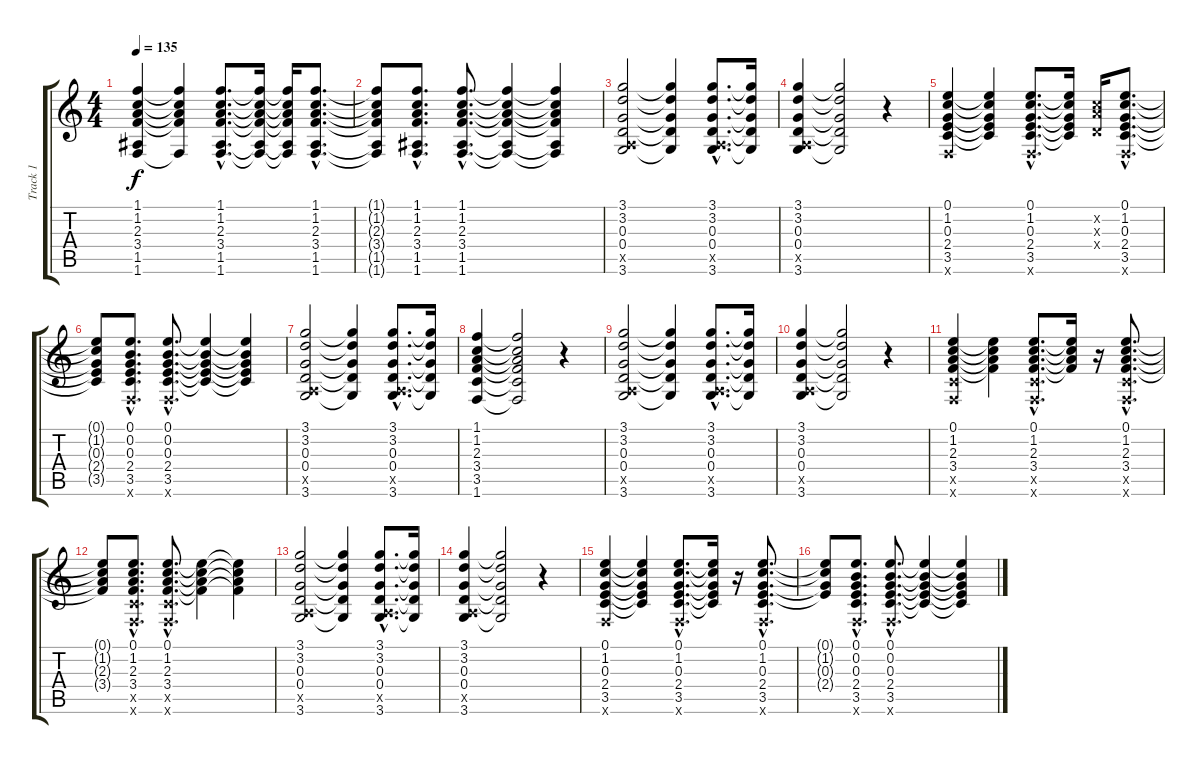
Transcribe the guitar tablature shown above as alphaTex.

\track ("Track 1" "Track 1") {instrument overdrivenguitar}
\staff {score tabs}
\tuning (E4 B3 G3 D3 A2 E2) {hide}
\ts (4 4)
\tempo 135
\clef g2
\ks c
(1.1 1.2 2.3 3.4 1.5 1.6).4{dy f} (1.1{t} 1.2{t} 2.3{t} 3.4{t} 1.6{t}).4 (1.1{hac} 1.2{hac} 2.3{hac} 3.4{hac} 1.5{hac} 1.6{hac}).8{d} (1.1{t} 1.2{t} 2.3{t} 3.4{t} 1.5{t} 1.6{t}).16 (1.1{t} 1.2{t} 2.3{t} 3.4{t} 1.5{t} 1.6{t}).16 (1.1{hac} 1.2{hac} 2.3{hac} 3.4{hac} 1.5{hac} 1.6{hac}).8{d} |
(1.1{t} 1.2{t} 2.3{t} 3.4{t} 1.5{t} 1.6{t}).8 (1.1{hac} 1.2{hac} 2.3{hac} 3.4{hac} 1.5{hac} 1.6{hac}).8{d} (1.1{hac} 1.2{hac} 2.3{hac} 3.4{hac} 1.5{hac} 1.6{hac}).8{d} (1.1{t} 1.2{t} 2.3{t} 3.4{t} 1.5{t} 1.6{t}).4 (1.1{t} 1.2{t} 2.3{t} 3.4{t} 1.5{t} 1.6{t}).4 |
(3.1 3.2 0.3 0.4 0.5{x} 3.6).2 (3.1{t} 3.2{t} 0.3{t} 0.4{t} 3.6{t}).4 (3.1{hac} 3.2{hac} 0.3{hac} 0.4{hac} 0.5{hac x} 3.6{hac}).8{d} (3.1{t} 3.2{t} 0.3{t} 0.4{t} 3.6{t}).16 |
(3.1 3.2 0.3 0.4 0.5{x} 3.6).4 (3.1{t} 3.2{t} 0.3{t} 0.4{t} 3.6{t}).2 r.4 |
(0.1 1.2 0.3 2.4 3.5 1.6{x}).4 (0.1{t} 1.2{t} 0.3{t} 2.4{t} 3.5{t}).4 (0.1{hac} 1.2{hac} 0.3{hac} 2.4{hac} 3.5{hac} 1.6{hac x}).8{d} (0.1{t} 1.2{t} 0.3{t} 2.4{t} 3.5{t}).16 (1.2{x} 2.3{x} 0.4{x}).16 (0.1{hac} 1.2{hac} 0.3{hac} 2.4{hac} 3.5{hac} 1.6{hac x}).8{d} |
(0.1{t} 1.2{t} 0.3{t} 2.4{t} 3.5{t}).8 (0.1{hac} 0.2{hac} 0.3{hac} 2.4{hac} 3.5{hac} 1.6{hac x}).8{d} (0.1{hac} 0.2{hac} 0.3{hac} 2.4{hac} 3.5{hac} 1.6{hac x}).8{d} (0.1{t} 0.2{t} 0.3{t} 2.4{t} 3.5{t}).4 (0.1{t} 0.2{t} 0.3{t} 2.4{t} 3.5{t}).4 |
(3.1 3.2 0.3 0.4 0.5{x} 3.6).2 (3.1{t} 3.2{t} 0.3{t} 0.4{t} 3.6{t}).4 (3.1{hac} 3.2{hac} 0.3{hac} 0.4{hac} 0.5{hac x} 3.6{hac}).8{d} (3.1{t} 3.2{t} 0.3{t} 0.4{t} 3.6{t}).16 |
(1.1 1.2 2.3 3.4 3.5 1.6).4 (1.1{t} 1.2{t} 2.3{t} 3.4{t} 3.5{t} 1.6{t}).2 r.4 |
(3.1 3.2 0.3 0.4 0.5{x} 3.6).2 (3.1{t} 3.2{t} 0.3{t} 0.4{t} 3.6{t}).4 (3.1{hac} 3.2{hac} 0.3{hac} 0.4{hac} 0.5{hac x} 3.6{hac}).8{d} (3.1{t} 3.2{t} 0.3{t} 0.4{t} 3.6{t}).16 |
(3.1 3.2 0.3 0.4 0.5{x} 3.6).4 (3.1{t} 3.2{t} 0.3{t} 0.4{t} 3.6{t}).2 r.4 |
(0.1 1.2 2.3 3.4 3.5{x} 1.6{x}).4 (0.1{t} 1.2{t} 2.3{t} 3.4{t}).4 (0.1{hac} 1.2{hac} 2.3{hac} 3.4{hac} 3.5{hac x} 1.6{hac x}).8{d} (0.1{t} 1.2{t} 2.3{t} 3.4{t}).16 r.16 (0.1{hac} 1.2{hac} 2.3{hac} 3.4{hac} 3.5{hac x} 1.6{hac x}).8{d} |
(0.1{t} 1.2{t} 2.3{t} 3.4{t}).8 (0.1{hac} 1.2{hac} 2.3{hac} 3.4{hac} 3.5{hac x} 1.6{hac x}).8{d} (0.1{hac} 1.2{hac} 2.3{hac} 3.4{hac} 3.5{hac x} 1.6{hac x}).8{d} (0.1{t} 1.2{t} 2.3{t} 3.4{t}).4 (0.1{t} 1.2{t} 2.3{t} 3.4{t}).4 |
(3.1 3.2 0.3 0.4 0.5{x} 3.6).2 (3.1{t} 3.2{t} 0.3{t} 0.4{t} 3.6{t}).4 (3.1{hac} 3.2{hac} 0.3{hac} 0.4{hac} 0.5{hac x} 3.6{hac}).8{d} (3.1{t} 3.2{t} 0.3{t} 0.4{t} 3.6{t}).16 |
(3.1 3.2 0.3 0.4 0.5{x} 3.6).4 (3.1{t} 3.2{t} 0.3{t} 0.4{t} 3.6{t}).2 r.4 |
(0.1 1.2 0.3 2.4 3.5 1.6{x}).4 (0.1{t} 1.2{t} 0.3{t} 2.4{t} 3.5{t}).4 (0.1{hac} 1.2{hac} 0.3{hac} 2.4{hac} 3.5{hac} 1.6{hac x}).8{d} (0.1{t} 1.2{t} 0.3{t} 2.4{t} 3.5{t}).16 r.16 (0.1{hac} 1.2{hac} 0.3{hac} 2.4{hac} 3.5{hac} 1.6{hac x}).8{d} |
(0.1{t} 1.2{t} 0.3{t} 2.4{t}).8 (0.1{hac} 0.2{hac} 0.3{hac} 2.4{hac} 3.5{hac} 1.6{hac x}).8{d} (0.1{hac} 0.2{hac} 0.3{hac} 2.4{hac} 3.5{hac} 1.6{hac x}).8{d} (0.1{t} 0.2{t} 0.3{t} 2.4{t} 3.5{t}).4 (0.1{t} 0.2{t} 0.3{t} 2.4{t} 3.5{t}).4
